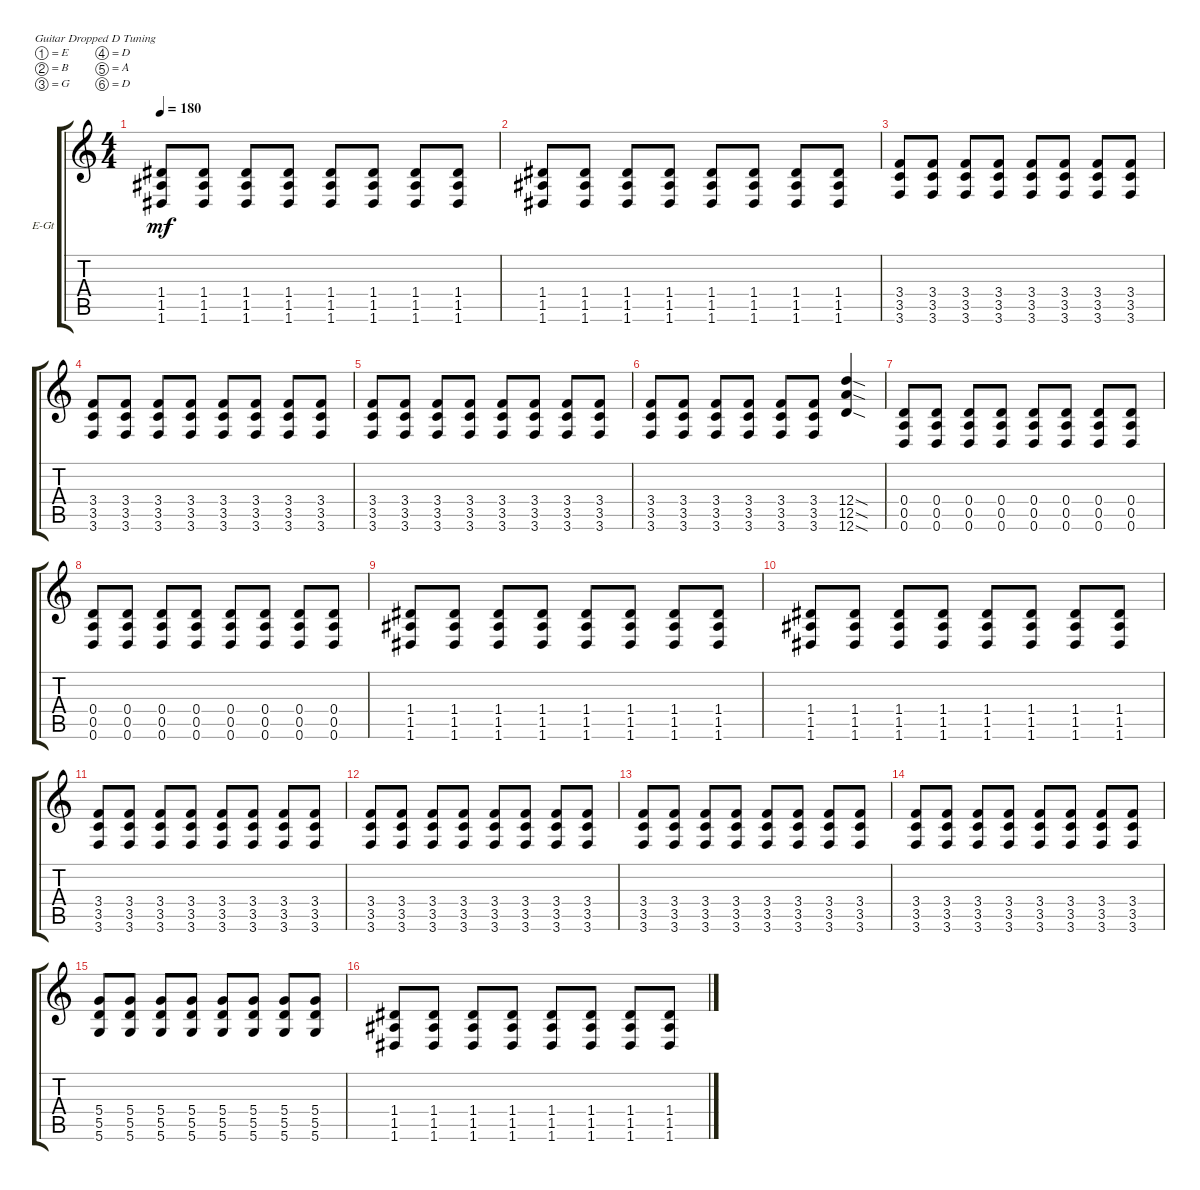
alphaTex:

\defaultSystemsLayout 4
\bracketExtendMode groupsimilarinstruments
\firstSystemTrackNameOrientation horizontal
\otherSystemsTrackNameOrientation horizontal
\track ("Electric Guitar" "E-Gt") {instrument distortionguitar}
\staff {score tabs}
\tuning (E4 B3 G3 D3 A2 D2)
\ts (4 4)
\tempo 180
\clef g2
\ks c
(1.6 1.5 1.4).8{dy mf} (1.4 1.5 1.6).8 (1.6 1.5 1.4).8 (1.4 1.5 1.6).8 (1.6 1.5 1.4).8 (1.4 1.5 1.6).8 (1.6 1.5 1.4).8 (1.4 1.5 1.6).8 |
(1.6 1.5 1.4).8 (1.4 1.5 1.6).8 (1.6 1.5 1.4).8 (1.4 1.5 1.6).8 (1.6 1.5 1.4).8 (1.4 1.5 1.6).8 (1.6 1.5 1.4).8 (1.4 1.5 1.6).8 |
(3.6 3.5 3.4).8 (3.4 3.5 3.6).8 (3.6 3.5 3.4).8 (3.4 3.5 3.6).8 (3.6 3.5 3.4).8 (3.4 3.5 3.6).8 (3.6 3.5 3.4).8 (3.4 3.5 3.6).8 |
(3.6 3.5 3.4).8 (3.4 3.5 3.6).8 (3.6 3.5 3.4).8 (3.4 3.5 3.6).8 (3.6 3.5 3.4).8 (3.4 3.5 3.6).8 (3.6 3.5 3.4).8 (3.4 3.5 3.6).8 |
(3.6 3.5 3.4).8 (3.6 3.5 3.4).8 (3.6 3.5 3.4).8 (3.6 3.5 3.4).8 (3.6 3.5 3.4).8 (3.6 3.5 3.4).8 (3.6 3.5 3.4).8 (3.6 3.5 3.4).8 |
(3.6 3.5 3.4).8 (3.6 3.5 3.4).8 (3.6 3.5 3.4).8 (3.6 3.5 3.4).8 (3.6 3.5 3.4).8 (3.6 3.5 3.4).8 (12.6{sod} 12.5{sod} 12.4{sod}).4 |
(0.6 0.5 0.4).8 (0.6 0.5 0.4).8 (0.4 0.5 0.6).8 (0.6 0.5 0.4).8 (0.6 0.5 0.4).8 (0.6 0.5 0.4).8 (0.4 0.5 0.6).8 (0.6 0.5 0.4).8 |
(0.6 0.5 0.4).8 (0.6 0.5 0.4).8 (0.4 0.5 0.6).8 (0.6 0.5 0.4).8 (0.6 0.5 0.4).8 (0.6 0.5 0.4).8 (0.4 0.5 0.6).8 (0.6 0.5 0.4).8 |
(1.6 1.5 1.4).8 (1.4 1.5 1.6).8 (1.6 1.5 1.4).8 (1.4 1.5 1.6).8 (1.6 1.5 1.4).8 (1.4 1.5 1.6).8 (1.6 1.5 1.4).8 (1.4 1.5 1.6).8 |
(1.6 1.5 1.4).8 (1.4 1.5 1.6).8 (1.6 1.5 1.4).8 (1.4 1.5 1.6).8 (1.6 1.5 1.4).8 (1.4 1.5 1.6).8 (1.6 1.5 1.4).8 (1.4 1.5 1.6).8 |
(3.6 3.5 3.4).8 (3.4 3.5 3.6).8 (3.6 3.5 3.4).8 (3.4 3.5 3.6).8 (3.6 3.5 3.4).8 (3.4 3.5 3.6).8 (3.6 3.5 3.4).8 (3.4 3.5 3.6).8 |
(3.6 3.5 3.4).8 (3.4 3.5 3.6).8 (3.6 3.5 3.4).8 (3.4 3.5 3.6).8 (3.6 3.5 3.4).8 (3.4 3.5 3.6).8 (3.6 3.5 3.4).8 (3.4 3.5 3.6).8 |
(3.6 3.5 3.4).8 (3.6 3.5 3.4).8 (3.6 3.5 3.4).8 (3.6 3.5 3.4).8 (3.6 3.5 3.4).8 (3.6 3.5 3.4).8 (3.6 3.5 3.4).8 (3.6 3.5 3.4).8 |
(3.6 3.5 3.4).8 (3.6 3.5 3.4).8 (3.6 3.5 3.4).8 (3.6 3.5 3.4).8 (3.6 3.5 3.4).8 (3.6 3.5 3.4).8 (3.6 3.5 3.4).8 (3.6 3.5 3.4).8 |
(5.4 5.5 5.6).8 (5.6 5.5 5.4).8 (5.4 5.5 5.6).8 (5.6 5.5 5.4).8 (5.4 5.5 5.6).8 (5.6 5.5 5.4).8 (5.4 5.5 5.6).8 (5.6 5.5 5.4).8 |
(1.6 1.5 1.4).8 (1.4 1.5 1.6).8 (1.6 1.5 1.4).8 (1.6 1.5 1.4).8 (1.6 1.5 1.4).8 (1.6 1.5 1.4).8 (1.6 1.5 1.4).8 (1.6 1.5 1.4).8
